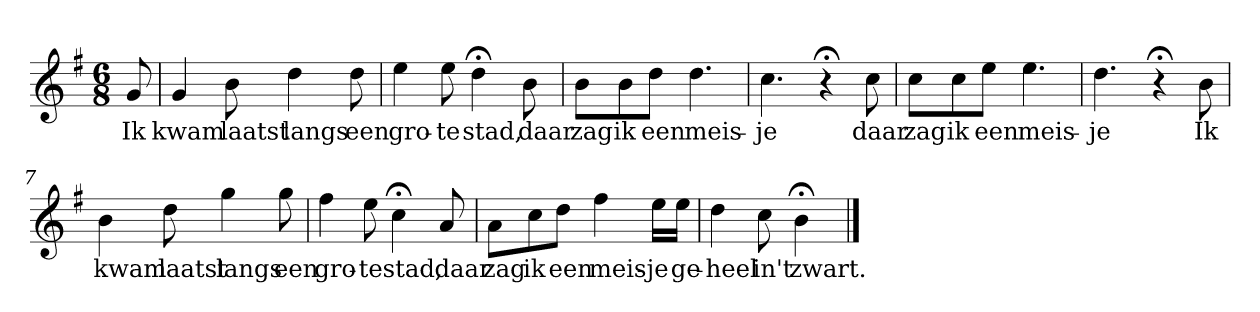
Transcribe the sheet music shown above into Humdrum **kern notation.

**kern	**text
*part1	*part1
*staff1	*staff1
*k[f#]	*
*G:	*
*M6/8	*
*MM120	*
=	=
8g	Ik
=1	=1
4g	kwam
8b	laatst
4dd	langs
8dd	een
=2	=2
4ee	gro-
8ee	-te
4dd;<	stad,
8b	daar
=3	=3
8bL	zag
8b	ik
8ddJ	een
4.dd	meis-
=4	=4
4.cc	-je
4r;<	.
8cc	daar
=5	=5
8ccL	zag
8cc	ik
8eeJ	een
4.ee	meis-
=6	=6
4.dd	-je
4r;<	.
8b	Ik
=7	=7
4b	kwam
8dd	laatst
4gg	langs
8gg	een
=8	=8
4ff#	gro-
8ee	-te
4cc;<	stad,
8a	daar
=9	=9
8aL	zag
8cc	ik
8ddJ	een
4ff#	meis-
16eeLL	-je
16eeJJ	ge-
=10	=10
4dd	-heel
8cc	in't
4b;<	zwart.
==	==
*-	*-
